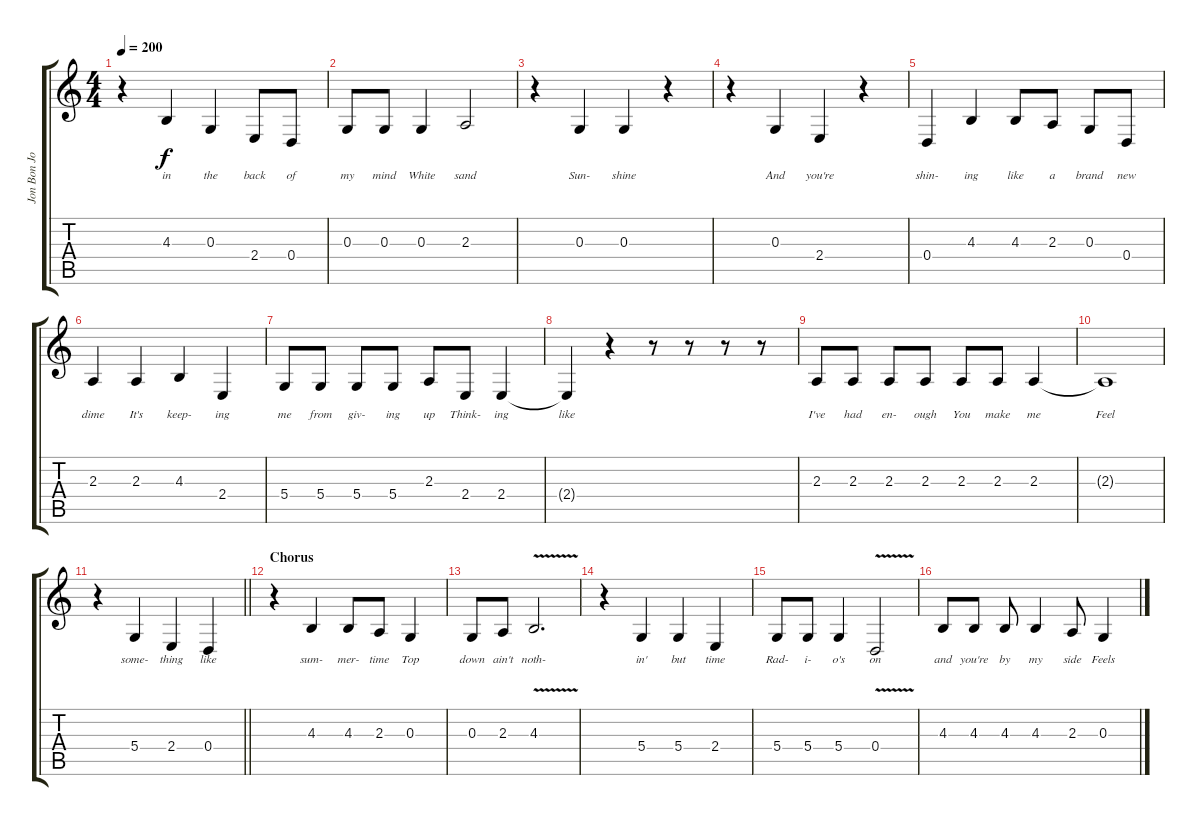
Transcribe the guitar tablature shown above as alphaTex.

\track ("Jon Bon Jovi - Vocals" "Jon Bon Jo") {instrument altosax}
\staff {score tabs}
\tuning (E4 B3 G3 D3 A2 E2) {hide}
\ts (4 4)
\tempo 200
\clef g2
\ks c
r.4{dy f} 4.3.4{lyrics (0 "in") lyrics (1 "") lyrics (2 "") lyrics (3 "") lyrics (4 "")} 0.3.4{lyrics (0 "the") lyrics (1 "") lyrics (2 "") lyrics (3 "") lyrics (4 "")} 2.4.8{lyrics (0 "back") lyrics (1 "") lyrics (2 "") lyrics (3 "") lyrics (4 "")} 0.4.8{lyrics (0 "of") lyrics (1 "") lyrics (2 "") lyrics (3 "") lyrics (4 "")} |
0.3.8{lyrics (0 "my") lyrics (1 "") lyrics (2 "") lyrics (3 "") lyrics (4 "")} 0.3.8{lyrics (0 "mind") lyrics (1 "") lyrics (2 "") lyrics (3 "") lyrics (4 "")} 0.3.4{lyrics (0 "White") lyrics (1 "") lyrics (2 "") lyrics (3 "") lyrics (4 "")} 2.3.2{lyrics (0 "sand") lyrics (1 "") lyrics (2 "") lyrics (3 "") lyrics (4 "")} |
r.4 0.3.4{lyrics (0 "Sun-") lyrics (1 "") lyrics (2 "") lyrics (3 "") lyrics (4 "")} 0.3.4{lyrics (0 "shine") lyrics (1 "") lyrics (2 "") lyrics (3 "") lyrics (4 "")} r.4 |
r.4 0.3.4{lyrics (0 "And") lyrics (1 "") lyrics (2 "") lyrics (3 "") lyrics (4 "")} 2.4.4{lyrics (0 "you're") lyrics (1 "") lyrics (2 "") lyrics (3 "") lyrics (4 "")} r.4 |
0.4.4{lyrics (0 "shin-") lyrics (1 "") lyrics (2 "") lyrics (3 "") lyrics (4 "")} 4.3.4{lyrics (0 "ing") lyrics (1 "") lyrics (2 "") lyrics (3 "") lyrics (4 "")} 4.3.8{lyrics (0 "like") lyrics (1 "") lyrics (2 "") lyrics (3 "") lyrics (4 "")} 2.3.8{lyrics (0 "a") lyrics (1 "") lyrics (2 "") lyrics (3 "") lyrics (4 "")} 0.3.8{lyrics (0 "brand") lyrics (1 "") lyrics (2 "") lyrics (3 "") lyrics (4 "")} 0.4.8{lyrics (0 "new") lyrics (1 "") lyrics (2 "") lyrics (3 "") lyrics (4 "")} |
2.3.4{lyrics (0 "dime") lyrics (1 "") lyrics (2 "") lyrics (3 "") lyrics (4 "")} 2.3.4{lyrics (0 "It's") lyrics (1 "") lyrics (2 "") lyrics (3 "") lyrics (4 "")} 4.3.4{lyrics (0 "keep-") lyrics (1 "") lyrics (2 "") lyrics (3 "") lyrics (4 "")} 2.4.4{lyrics (0 "ing") lyrics (1 "") lyrics (2 "") lyrics (3 "") lyrics (4 "")} |
5.4.8{lyrics (0 "me") lyrics (1 "") lyrics (2 "") lyrics (3 "") lyrics (4 "")} 5.4.8{lyrics (0 "from") lyrics (1 "") lyrics (2 "") lyrics (3 "") lyrics (4 "")} 5.4.8{lyrics (0 "giv-") lyrics (1 "") lyrics (2 "") lyrics (3 "") lyrics (4 "")} 5.4.8{lyrics (0 "ing") lyrics (1 "") lyrics (2 "") lyrics (3 "") lyrics (4 "")} 2.3.8{lyrics (0 "up") lyrics (1 "") lyrics (2 "") lyrics (3 "") lyrics (4 "")} 2.4.8{lyrics (0 "Think-") lyrics (1 "") lyrics (2 "") lyrics (3 "") lyrics (4 "")} 2.4.4{lyrics (0 "ing") lyrics (1 "") lyrics (2 "") lyrics (3 "") lyrics (4 "")} |
2.4{t}.4{lyrics (0 "like") lyrics (1 "") lyrics (2 "") lyrics (3 "") lyrics (4 "")} r.4 r.8 r.8 r.8 r.8 |
2.3.8{lyrics (0 "I've") lyrics (1 "") lyrics (2 "") lyrics (3 "") lyrics (4 "")} 2.3.8{lyrics (0 "had") lyrics (1 "") lyrics (2 "") lyrics (3 "") lyrics (4 "")} 2.3.8{lyrics (0 "en-") lyrics (1 "") lyrics (2 "") lyrics (3 "") lyrics (4 "")} 2.3.8{lyrics (0 "ough") lyrics (1 "") lyrics (2 "") lyrics (3 "") lyrics (4 "")} 2.3.8{lyrics (0 "You") lyrics (1 "") lyrics (2 "") lyrics (3 "") lyrics (4 "")} 2.3.8{lyrics (0 "make") lyrics (1 "") lyrics (2 "") lyrics (3 "") lyrics (4 "")} 2.3.4{lyrics (0 "me") lyrics (1 "") lyrics (2 "") lyrics (3 "") lyrics (4 "")} |
2.3{t}.1{lyrics (0 "Feel") lyrics (1 "") lyrics (2 "") lyrics (3 "") lyrics (4 "")} |
\barLineRight lightlight
r.4 5.4.4{lyrics (0 "some-") lyrics (1 "") lyrics (2 "") lyrics (3 "") lyrics (4 "")} 2.4.4{lyrics (0 "thing") lyrics (1 "") lyrics (2 "") lyrics (3 "") lyrics (4 "")} 0.4.4{lyrics (0 "like") lyrics (1 "") lyrics (2 "") lyrics (3 "") lyrics (4 "")} |
\section ("" "Chorus")
r.4 4.3.4{lyrics (0 "sum-") lyrics (1 "") lyrics (2 "") lyrics (3 "") lyrics (4 "")} 4.3.8{lyrics (0 "mer-") lyrics (1 "") lyrics (2 "") lyrics (3 "") lyrics (4 "")} 2.3.8{lyrics (0 "time") lyrics (1 "") lyrics (2 "") lyrics (3 "") lyrics (4 "")} 0.3.4{lyrics (0 "Top") lyrics (1 "") lyrics (2 "") lyrics (3 "") lyrics (4 "")} |
0.3.8{lyrics (0 "down") lyrics (1 "") lyrics (2 "") lyrics (3 "") lyrics (4 "")} 2.3.8{lyrics (0 "ain't") lyrics (1 "") lyrics (2 "") lyrics (3 "") lyrics (4 "")} 4.3{v}.2{d lyrics (0 "noth-") lyrics (1 "") lyrics (2 "") lyrics (3 "") lyrics (4 "")} |
r.4 5.4.4{lyrics (0 "in'") lyrics (1 "") lyrics (2 "") lyrics (3 "") lyrics (4 "")} 5.4.4{lyrics (0 "but") lyrics (1 "") lyrics (2 "") lyrics (3 "") lyrics (4 "")} 2.4.4{lyrics (0 "time") lyrics (1 "") lyrics (2 "") lyrics (3 "") lyrics (4 "")} |
5.4.8{lyrics (0 "Rad-") lyrics (1 "") lyrics (2 "") lyrics (3 "") lyrics (4 "")} 5.4.8{lyrics (0 "i-") lyrics (1 "") lyrics (2 "") lyrics (3 "") lyrics (4 "")} 5.4.4{lyrics (0 "o's") lyrics (1 "") lyrics (2 "") lyrics (3 "") lyrics (4 "")} 0.4{v}.2{lyrics (0 "on") lyrics (1 "") lyrics (2 "") lyrics (3 "") lyrics (4 "")} |
4.3.8{lyrics (0 "and") lyrics (1 "") lyrics (2 "") lyrics (3 "") lyrics (4 "")} 4.3.8{lyrics (0 "you're") lyrics (1 "") lyrics (2 "") lyrics (3 "") lyrics (4 "")} 4.3.8{lyrics (0 "by") lyrics (1 "") lyrics (2 "") lyrics (3 "") lyrics (4 "")} 4.3.4{lyrics (0 "my") lyrics (1 "") lyrics (2 "") lyrics (3 "") lyrics (4 "")} 2.3.8{lyrics (0 "side") lyrics (1 "") lyrics (2 "") lyrics (3 "") lyrics (4 "")} 0.3.4{lyrics (0 "Feels") lyrics (1 "") lyrics (2 "") lyrics (3 "") lyrics (4 "")}
